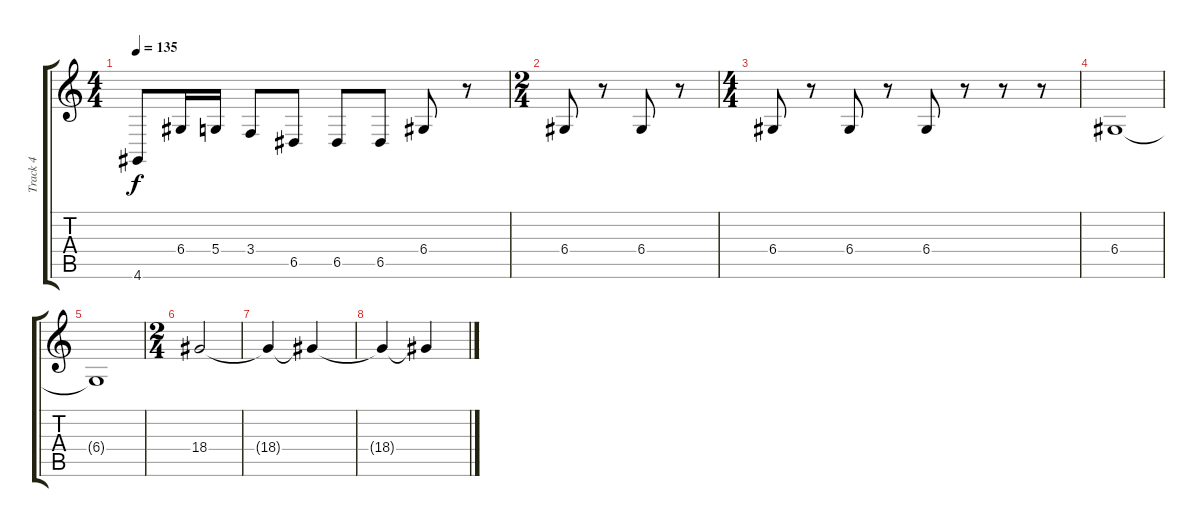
\track ("Track 4" "Track 4") {instrument trombone}
\staff {score tabs}
\tuning (E4 B3 G3 D3 A2 E2) {hide}
\ts (4 4)
\tempo 135
\clef g2
\ks c
4.6.8{dy f} 6.4.16 5.4.16 3.4.8 6.5.8 6.5.8 6.5.8 6.4.8 r.8 |
\ts (2 4)
6.4.8 r.8 6.4.8 r.8 |
\ts (4 4)
6.4.8 r.8 6.4.8 r.8 6.4.8 r.8 r.8 r.8 |
6.4.1 |
6.4{t}.1 |
\ts (2 4)
18.4.2 |
18.4{t}.4 18.4{t}.4 |
18.4{t}.4 18.4{t}.4
